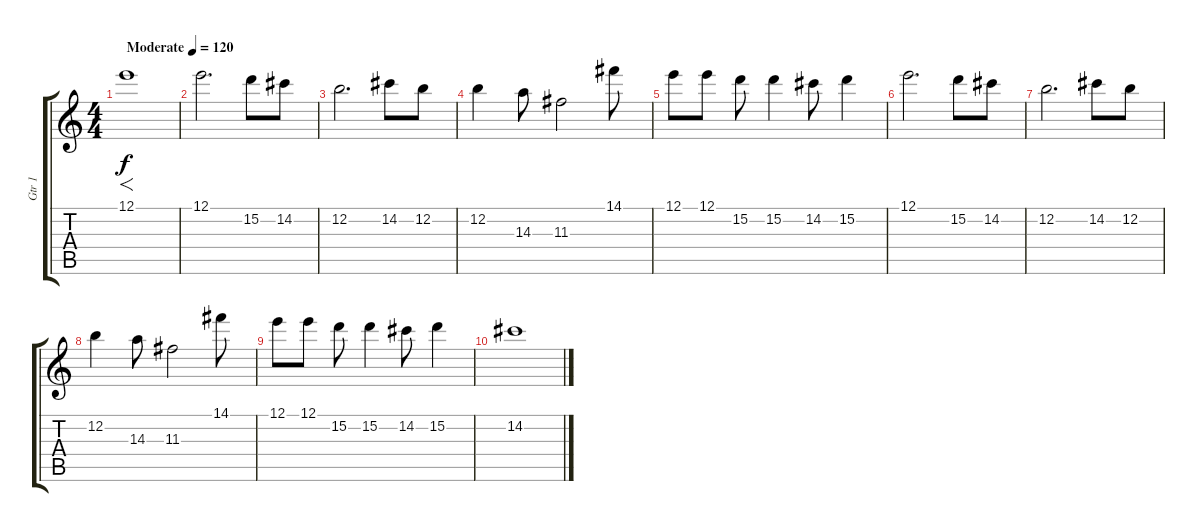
\track ("Gtr 1" "Gtr 1") {instrument distortionguitar}
\staff {score tabs}
\tuning (E4 B3 G3 D3 A2 E2) {hide}
\ts (4 4)
\tempo (120 "Moderate")
\clef g2
\ks c
12.1.1{f dy f instrument distortionguitar} |
12.1.2{d} 15.2.8 14.2.8 |
12.2.2{d} 14.2.8 12.2.8 |
12.2.4 14.3.8 11.3.2 14.1.8 |
12.1.8 12.1.8 15.2.8 15.2.4 14.2.8 15.2.4 |
12.1.2{d} 15.2.8 14.2.8 |
12.2.2{d} 14.2.8 12.2.8 |
12.2.4 14.3.8 11.3.2 14.1.8 |
12.1.8 12.1.8 15.2.8 15.2.4 14.2.8 15.2.4 |
14.2.1
